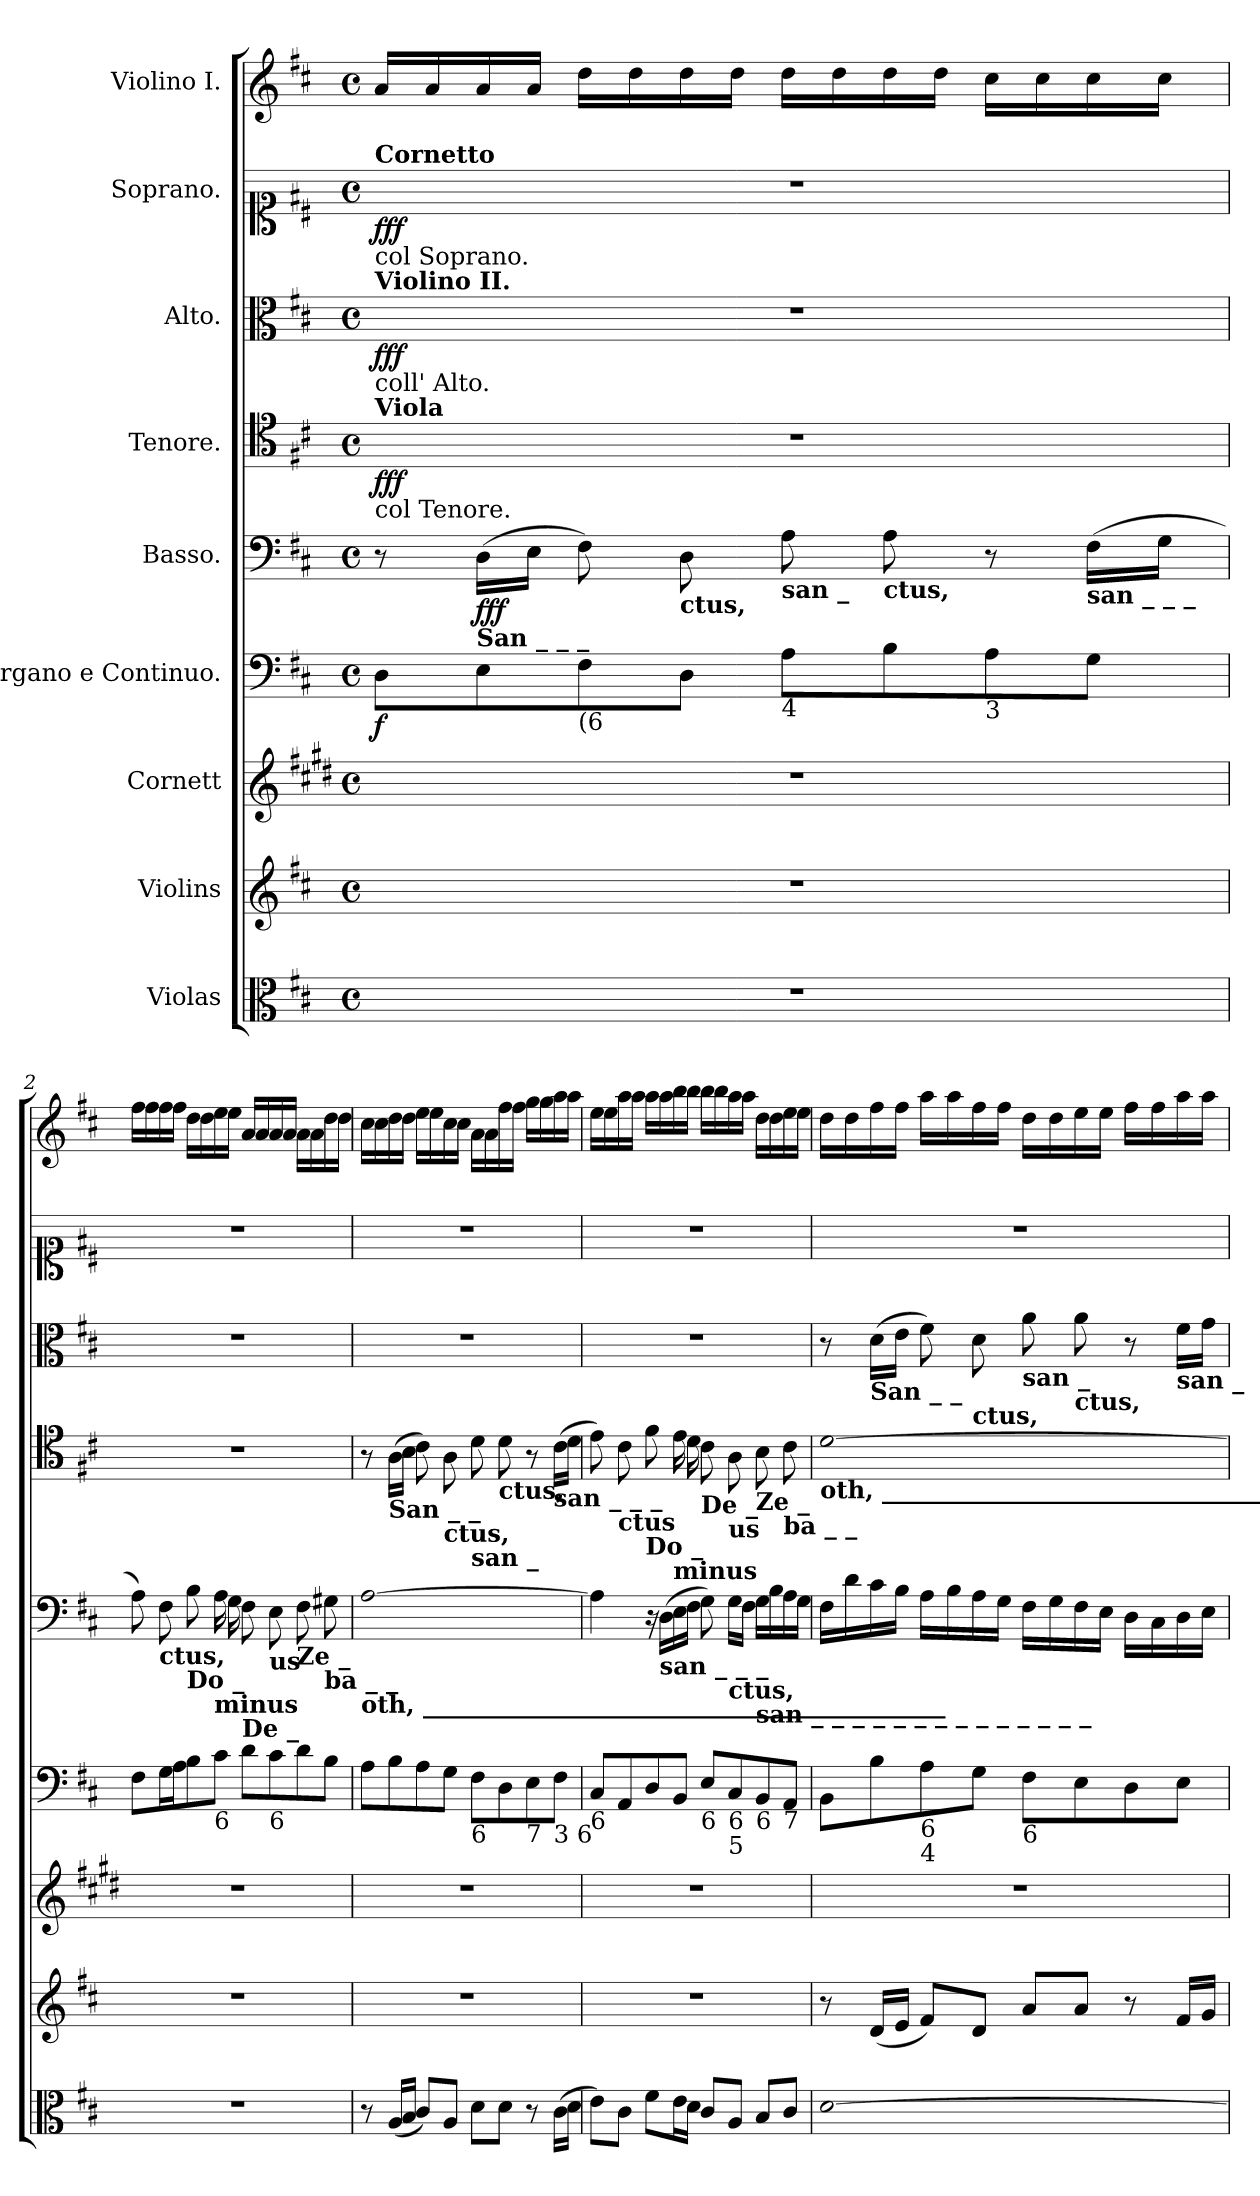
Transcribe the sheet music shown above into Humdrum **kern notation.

**kern	**kern	**kern	**kern	**dynam	**kern	**dynam	**kern	**dynam	**kern	**dynam	**kern	**dynam	**kern
*part9	*part8	*part7	*part6	*part6	*part5	*part5	*part4	*part4	*part3	*part3	*part2	*part2	*part1
*staff9	*staff8	*staff7	*staff6	*staff6	*staff5	*staff5	*staff4	*staff4	*staff3	*staff3	*staff2	*staff2	*staff1
*I"Violas	*I"Violins	*I"Cornett	*I"Organo e Continuo.	*	*I"Basso.	*	*I"Tenore.	*	*I"Alto.	*	*I"Soprano.	*	*I"Violino I.
*clefC3	*clefG2	*clefG2	*clefF4	*	*clefF4	*	*clefC4	*	*clefC3	*	*clefC1	*	*clefG2
*	*	*ITrd1c2	*	*	*	*	*	*	*	*	*	*	*
*k[f#c#]	*k[f#c#]	*k[f#c#]	*k[f#c#]	*	*k[f#c#]	*	*k[f#c#]	*	*k[f#c#]	*	*k[f#c#]	*	*k[f#c#]
*M4/4	*M4/4	*M4/4	*M4/4	*	*M4/4	*	*M4/4	*	*M4/4	*	*M4/4	*	*M4/4
*met(c)	*met(c)	*met(c)	*met(c)	*	*met(c)	*	*met(c)	*	*met(c)	*	*met(c)	*	*met(c)
*MM80	*MM80	*MM80	*MM80	*	*MM80	*	*MM80	*	*MM80	*	*MM80	*	*MM80
=1	=1	=1	=1	=1	=1	=1	=1	=1	=1	=1	=1	=1	=1
!	!	!	!	!	!	!	!	!	!	!	!LO:TX:a:B:t=Cornetto	!	!
!	!	!	!	!	!	!	!	!	!	!	!LO:TX:b:t=col Soprano.	!	!
!	!	!	!	!	!	!	!	!	!LO:TX:a:B:t=Violino II.	!	!	!	!
!	!	!	!	!	!	!	!	!	!LO:TX:b:t=coll' Alto.	!	!	!	!
!	!	!	!	!	!	!	!LO:TX:a:B:t=Viola	!	!	!	!	!	!
!	!	!	!	!	!	!	!LO:TX:b:t=col Tenore.	!	!	!	!	!	!
!	!	!	!	!LO:DY:b	!	!	!	!LO:DY:b	!	!LO:DY:b	!	!LO:DY:b	!
1r	1r	1r	8D\L	f	8r	.	1r	fff	1r	fff	1r	fff	16a/LL
.	.	.	.	.	.	.	.	.	.	.	.	.	16a/
!	!	!	!	!	!LO:TX:b:B:t=San   _    _    _	!	!	!	!	!	!	!	!
!	!	!	!	!	!	!LO:DY:b	!	!	!	!	!	!	!
.	.	.	8E\	.	(16D\LL	fff	.	.	.	.	.	.	16a/
.	.	.	.	.	16E\JJ	.	.	.	.	.	.	.	16a/JJ
!	!	!	!LO:TX:b:t=(6	!	!	!	!	!	!	!	!	!	!
.	.	.	8F#\	.	8F#\)	.	.	.	.	.	.	.	16dd\LL
.	.	.	.	.	.	.	.	.	.	.	.	.	16dd\
!	!	!	!	!	!LO:TX:b:B:t=ctus,	!	!	!	!	!	!	!	!
.	.	.	8D\J	.	8D\	.	.	.	.	.	.	.	16dd\
.	.	.	.	.	.	.	.	.	.	.	.	.	16dd\JJ
!	!	!	!	!	!LO:TX:b:B:t=san   _	!	!	!	!	!	!	!	!
!	!	!	!LO:TX:b:t=4	!	!	!	!	!	!	!	!	!	!
.	.	.	8A\L	.	8A\	.	.	.	.	.	.	.	16dd\LL
.	.	.	.	.	.	.	.	.	.	.	.	.	16dd\
!	!	!	!	!	!LO:TX:b:B:t=ctus,	!	!	!	!	!	!	!	!
.	.	.	8B\	.	8A\	.	.	.	.	.	.	.	16dd\
.	.	.	.	.	.	.	.	.	.	.	.	.	16dd\JJ
!	!	!	!LO:TX:b:t=3	!	!	!	!	!	!	!	!	!	!
.	.	.	8A\	.	8r	.	.	.	.	.	.	.	16cc#\LL
.	.	.	.	.	.	.	.	.	.	.	.	.	16cc#\
!	!	!	!	!	!LO:TX:b:B:t=san    _     _     _	!	!	!	!	!	!	!	!
.	.	.	8G\J	.	(16F#\LL	.	.	.	.	.	.	.	16cc#\
.	.	.	.	.	16G\JJ	.	.	.	.	.	.	.	16cc#\JJ
=2	=2	=2	=2	=2	=2	=2	=2	=2	=2	=2	=2	=2	=2
1r	1r	1r	8F#\L	.	8A\)	.	1r	.	1r	.	1r	.	16ff#\LL
.	.	.	.	.	.	.	.	.	.	.	.	.	16ff#\
!	!	!	!	!	!LO:TX:b:B:t=ctus,	!	!	!	!	!	!	!	!
.	.	.	16G\L	.	8F#\	.	.	.	.	.	.	.	16ff#\
.	.	.	16A\J	.	.	.	.	.	.	.	.	.	16ff#\JJ
!	!	!	!	!	!LO:TX:b:B:t=Do   _	!	!	!	!	!	!	!	!
.	.	.	8B\	.	8B\	.	.	.	.	.	.	.	16dd\LL
.	.	.	.	.	.	.	.	.	.	.	.	.	16dd\
!	!	!	!	!	!LO:TX:b:B:t=minus	!	!	!	!	!	!	!	!
!	!	!	!LO:TX:b:t=6	!	!	!	!	!	!	!	!	!	!
.	.	.	8c#\J	.	16A\	.	.	.	.	.	.	.	16ee\
.	.	.	.	.	16G\	.	.	.	.	.	.	.	16ee\JJ
!	!	!	!	!	!LO:TX:b:B:t=De    _	!	!	!	!	!	!	!	!
.	.	.	8d\L	.	8F#\	.	.	.	.	.	.	.	16a/LL
.	.	.	.	.	.	.	.	.	.	.	.	.	16a/
!	!	!	!	!	!LO:TX:b:B:t=us	!	!	!	!	!	!	!	!
!	!	!	!LO:TX:b:t=6	!	!	!	!	!	!	!	!	!	!
.	.	.	8c#\	.	8E\	.	.	.	.	.	.	.	16a/
.	.	.	.	.	.	.	.	.	.	.	.	.	16a/JJ
!	!	!	!	!	!LO:TX:b:B:t=Ze    _	!	!	!	!	!	!	!	!
.	.	.	8d\	.	8F#\	.	.	.	.	.	.	.	16a\LL
.	.	.	.	.	.	.	.	.	.	.	.	.	16a\
!	!	!	!	!	!LO:TX:b:B:t=ba  _   _	!	!	!	!	!	!	!	!
.	.	.	8B\J	.	8G#X\	.	.	.	.	.	.	.	16dd\
.	.	.	.	.	.	.	.	.	.	.	.	.	16dd\JJ
!!LO:LB:g=z
=3	=3	=3	=3	=3	=3	=3	=3	=3	=3	=3	=3	=3	=3
!	!	!	!	!	!LO:TX:b:B:t=oth, ___________________________________________	!	!	!	!	!	!	!	!
!	!	!	!	!	!LO:N:head=open	!	!	!	!	!	!	!	!
8r	1r	1r	8A\L	.	[1A	.	8r	.	1r	.	1r	.	16cc#\LL
.	.	.	.	.	.	.	.	.	.	.	.	.	16cc#\
!	!	!	!	!	!	!	!LO:TX:b:B:t=San _    _	!	!	!	!	!	!
(16A/LL	.	.	8B\	.	.	.	(16A\LL	.	.	.	.	.	16dd\
16B/JJ	.	.	.	.	.	.	16B\JJ	.	.	.	.	.	16dd\JJ
8c#/L)	.	.	8A\	.	.	.	8c#\)	.	.	.	.	.	16ee\LL
.	.	.	.	.	.	.	.	.	.	.	.	.	16ee\
!	!	!	!	!	!	!	!LO:TX:b:B:t=ctus,	!	!	!	!	!	!
8A/J	.	.	8G\J	.	.	.	8A\	.	.	.	.	.	16cc#\
.	.	.	.	.	.	.	.	.	.	.	.	.	16cc#\JJ
!	!	!	!	!	!	!	!LO:TX:b:B:t=san _	!	!	!	!	!	!
!	!	!	!LO:TX:b:t=6	!	!	!	!	!	!	!	!	!	!
8d\L	.	.	8F#\L	.	.	.	8d\	.	.	.	.	.	16a\LL
.	.	.	.	.	.	.	.	.	.	.	.	.	16a\
!	!	!	!	!	!	!	!LO:TX:b:B:t=ctus,	!	!	!	!	!	!
8d\J	.	.	8D\	.	.	.	8d\	.	.	.	.	.	16ff#\
.	.	.	.	.	.	.	.	.	.	.	.	.	16ff#\JJ
!	!	!	!LO:TX:b:t=7	!	!	!	!	!	!	!	!	!	!
8r	.	.	8E\	.	.	.	8r	.	.	.	.	.	16gg\LL
.	.	.	.	.	.	.	.	.	.	.	.	.	16gg\
!	!	!	!	!	!	!	!LO:TX:b:B:t=san   _    _    _	!	!	!	!	!	!
!	!	!	!LO:TX:b:t=3 6	!	!	!	!	!	!	!	!	!	!
(16c#\LL	.	.	8F#\J	.	.	.	(16c#\LL	.	.	.	.	.	16aa\
16d\JJ	.	.	.	.	.	.	16d\JJ	.	.	.	.	.	16aa\JJ
=4	=4	=4	=4	=4	=4	=4	=4	=4	=4	=4	=4	=4	=4
!	!	!	!LO:TX:b:t=6	!	!	!	!	!	!	!	!	!	!
8e\L)	1r	1r	8C#/L	.	4A\]	.	8e\)	.	1r	.	1r	.	16ee\LL
.	.	.	.	.	.	.	.	.	.	.	.	.	16ee\
!	!	!	!	!	!	!	!LO:TX:b:B:t=ctus	!	!	!	!	!	!
8c#\J	.	.	8AA/	.	.	.	8c#\	.	.	.	.	.	16aa\
.	.	.	.	.	.	.	.	.	.	.	.	.	16aa\JJ
!	!	!	!	!	!	!	!LO:TX:b:B:t=Do _	!	!	!	!	!	!
8f#\L	.	.	8D/	.	16r	.	8f#\	.	.	.	.	.	16aa\LL
!	!	!	!	!	!LO:TX:b:B:t=san    _     _     _	!	!	!	!	!	!	!	!
.	.	.	.	.	(16D\LL	.	.	.	.	.	.	.	16aa\
!	!	!	!	!	!	!	!LO:TX:b:B:t=minus	!	!	!	!	!	!
16e\L	.	.	8BB/J	.	16E\	.	16e\	.	.	.	.	.	16bb\
16d\JJ	.	.	.	.	16F#\JJ	.	16d\	.	.	.	.	.	16bb\JJ
!	!	!	!	!	!	!	!LO:TX:b:B:t=De  _	!	!	!	!	!	!
!	!	!	!LO:TX:b:t=6	!	!	!	!	!	!	!	!	!	!
8c#/L	.	.	8E/L	.	8G\)	.	8c#\	.	.	.	.	.	16bb\LL
.	.	.	.	.	.	.	.	.	.	.	.	.	16bb\
!	!	!	!	!	!	!	!LO:TX:b:B:t=us	!	!	!	!	!	!
!	!	!	!	!	!LO:TX:b:B:t=ctus,	!	!	!	!	!	!	!	!
!	!	!	!LO:TX:b:t=6	!	!	!	!	!	!	!	!	!	!
!	!	!	!LO:TX:b:t=5	!	!	!	!	!	!	!	!	!	!
8A/J	.	.	8C#/	.	16G\LL	.	8A\	.	.	.	.	.	16aa\
.	.	.	.	.	16F#\JJ	.	.	.	.	.	.	.	16aa\JJ
!	!	!	!	!	!	!	!LO:TX:b:B:t=Ze  _	!	!	!	!	!	!
!	!	!	!	!	!LO:TX:b:B:t=san    _      _      _      _     _     _     _     _     _     _     _      _      _      _	!	!	!	!	!	!	!	!
!	!	!	!LO:TX:b:t=6	!	!	!	!	!	!	!	!	!	!
8B/L	.	.	8BB/	.	16G\LL	.	8B\	.	.	.	.	.	16dd\LL
.	.	.	.	.	16B\	.	.	.	.	.	.	.	16dd\
!	!	!	!	!	!	!	!LO:TX:b:B:t=ba  _  _	!	!	!	!	!	!
!	!	!	!LO:TX:b:t=7	!	!	!	!	!	!	!	!	!	!
8c#/J	.	.	8AA/J	.	16A\	.	8c#\	.	.	.	.	.	16ee\
.	.	.	.	.	16G\JJ	.	.	.	.	.	.	.	16ee\JJ
=5	=5	=5	=5	=5	=5	=5	=5	=5	=5	=5	=5	=5	=5
!	!	!	!	!	!	!	!LO:TX:b:B:t=oth, __________________________________________	!	!	!	!	!	!
!LO:N:head=open	!	!	!	!	!	!	!LO:N:head=open	!	!	!	!	!	!
[1d	8r	1r	8BB\L	.	16F#\LL	.	[1d	.	8r	.	1r	.	16dd\LL
.	.	.	.	.	16d\	.	.	.	.	.	.	.	16dd\
!	!	!	!	!	!	!	!	!	!LO:TX:b:B:t=San   _     _	!	!	!	!
.	(16d/LL	.	8B\	.	16c#\	.	.	.	(16d\LL	.	.	.	16ff#\
.	16e/JJ	.	.	.	16B\JJ	.	.	.	16e\JJ	.	.	.	16ff#\JJ
!	!	!	!LO:TX:b:t=6	!	!	!	!	!	!	!	!	!	!
!	!	!	!LO:TX:b:t=4	!	!	!	!	!	!	!	!	!	!
.	8f#/L)	.	8A\	.	16A\LL	.	.	.	8f#\)	.	.	.	16aa\LL
.	.	.	.	.	16B\	.	.	.	.	.	.	.	16aa\
!	!	!	!	!	!	!	!	!	!LO:TX:b:B:t=ctus,	!	!	!	!
.	8d/J	.	8G\J	.	16A\	.	.	.	8d\	.	.	.	16ff#\
.	.	.	.	.	16G\JJ	.	.	.	.	.	.	.	16ff#\JJ
!	!	!	!	!	!	!	!	!	!LO:TX:b:B:t=san  _	!	!	!	!
!	!	!	!LO:TX:b:t=6	!	!	!	!	!	!	!	!	!	!
.	8a/L	.	8F#\L	.	16F#\LL	.	.	.	8a\	.	.	.	16dd\LL
.	.	.	.	.	16G\	.	.	.	.	.	.	.	16dd\
!	!	!	!	!	!	!	!	!	!LO:TX:b:B:t=ctus,	!	!	!	!
.	8a/J	.	8E\	.	16F#\	.	.	.	8a\	.	.	.	16ee\
.	.	.	.	.	16E\JJ	.	.	.	.	.	.	.	16ee\JJ
.	8r	.	8D\	.	16D\LL	.	.	.	8r	.	.	.	16ff#\LL
.	.	.	.	.	16C#\	.	.	.	.	.	.	.	16ff#\
!	!	!	!	!	!	!	!	!	!LO:TX:b:B:t=san _	!	!	!	!
.	16f#/LL	.	8E\J	.	16D\	.	.	.	16f#\LL	.	.	.	16aa\
.	16g/JJ	.	.	.	16E\JJ	.	.	.	16g\JJ	.	.	.	16aa\JJ
=	=	=	=	=	=	=	=	=	=	=	=	=	=
*-	*-	*-	*-	*-	*-	*-	*-	*-	*-	*-	*-	*-	*-
